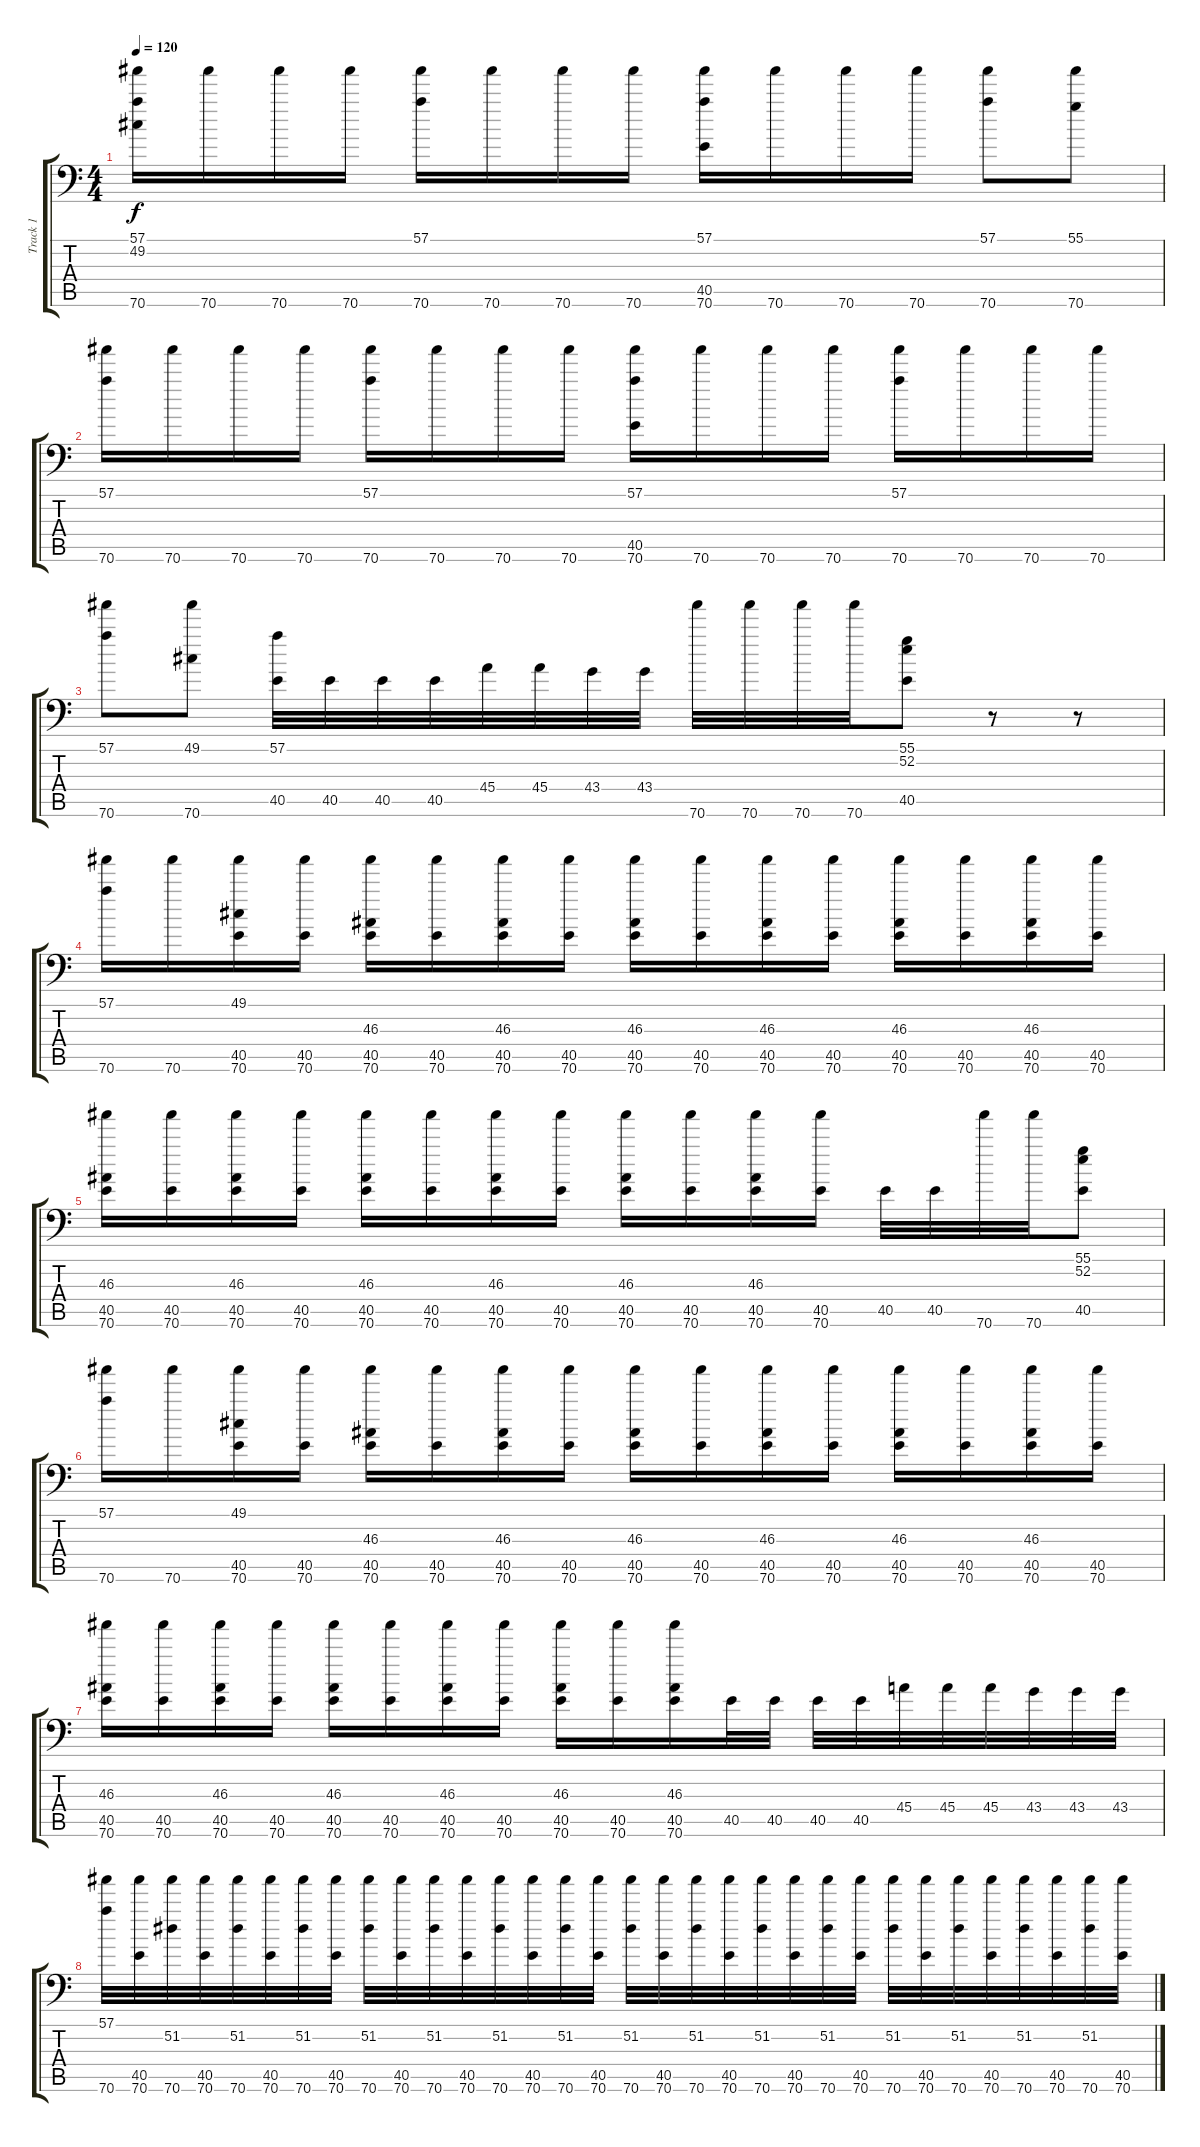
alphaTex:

\track ("Track 1" "Track 1") {instrument acousticgrandpiano}
\staff {score tabs}
\tuning (C-1 C-1 C-1 C-1 C-1 C-1) {hide}
\ts (4 4)
\tempo 120
\clef f4
\ks c
(57.1 49.2 70.6).16{dy f} 70.6.16 70.6.16 70.6.16 (57.1 70.6).16 70.6.16 70.6.16 70.6.16 (57.1 40.5 70.6).16 70.6.16 70.6.16 70.6.16 (57.1 70.6).8 (55.1 70.6).8 |
(57.1 70.6).16 70.6.16 70.6.16 70.6.16 (57.1 70.6).16 70.6.16 70.6.16 70.6.16 (57.1 40.5 70.6).16 70.6.16 70.6.16 70.6.16 (57.1 70.6).16 70.6.16 70.6.16 70.6.16 |
(57.1 70.6).8 (49.1 70.6).8 (57.1 40.5).32 40.5.32 40.5.32 40.5.32 45.4.32 45.4.32 43.4.32 43.4.32 70.6.32 70.6.32 70.6.32 70.6.32 (55.1 52.2 40.5).8 r.8 r.8 |
(57.1 70.6).16 70.6.16 (49.1 40.5 70.6).16 (40.5 70.6).16 (46.3 40.5 70.6).16 (40.5 70.6).16 (46.3 40.5 70.6).16 (40.5 70.6).16 (46.3 40.5 70.6).16 (40.5 70.6).16 (46.3 40.5 70.6).16 (40.5 70.6).16 (46.3 40.5 70.6).16 (40.5 70.6).16 (46.3 40.5 70.6).16 (40.5 70.6).16 |
(46.3 40.5 70.6).16 (40.5 70.6).16 (46.3 40.5 70.6).16 (40.5 70.6).16 (46.3 40.5 70.6).16 (40.5 70.6).16 (46.3 40.5 70.6).16 (40.5 70.6).16 (46.3 40.5 70.6).16 (40.5 70.6).16 (46.3 40.5 70.6).16 (40.5 70.6).16 40.5.32 40.5.32 70.6.32 70.6.32 (55.1 52.2 40.5).8 |
(57.1 70.6).16 70.6.16 (49.1 40.5 70.6).16 (40.5 70.6).16 (46.3 40.5 70.6).16 (40.5 70.6).16 (46.3 40.5 70.6).16 (40.5 70.6).16 (46.3 40.5 70.6).16 (40.5 70.6).16 (46.3 40.5 70.6).16 (40.5 70.6).16 (46.3 40.5 70.6).16 (40.5 70.6).16 (46.3 40.5 70.6).16 (40.5 70.6).16 |
(46.3 40.5 70.6).16 (40.5 70.6).16 (46.3 40.5 70.6).16 (40.5 70.6).16 (46.3 40.5 70.6).16 (40.5 70.6).16 (46.3 40.5 70.6).16 (40.5 70.6).16 (46.3 40.5 70.6).16 (40.5 70.6).16 (46.3 40.5 70.6).16 40.5.32 40.5.32 40.5.32 40.5.32 45.4.32 45.4.32 45.4.32 43.4.32 43.4.32 43.4.32 |
(57.1 70.6).32 (40.5 70.6).32 (51.2 70.6).32 (40.5 70.6).32 (51.2 70.6).32 (40.5 70.6).32 (51.2 70.6).32 (40.5 70.6).32 (51.2 70.6).32 (40.5 70.6).32 (51.2 70.6).32 (40.5 70.6).32 (51.2 70.6).32 (40.5 70.6).32 (51.2 70.6).32 (40.5 70.6).32 (51.2 70.6).32 (40.5 70.6).32 (51.2 70.6).32 (40.5 70.6).32 (51.2 70.6).32 (40.5 70.6).32 (51.2 70.6).32 (40.5 70.6).32 (51.2 70.6).32 (40.5 70.6).32 (51.2 70.6).32 (40.5 70.6).32 (51.2 70.6).32 (40.5 70.6).32 (51.2 70.6).32 (40.5 70.6).32
